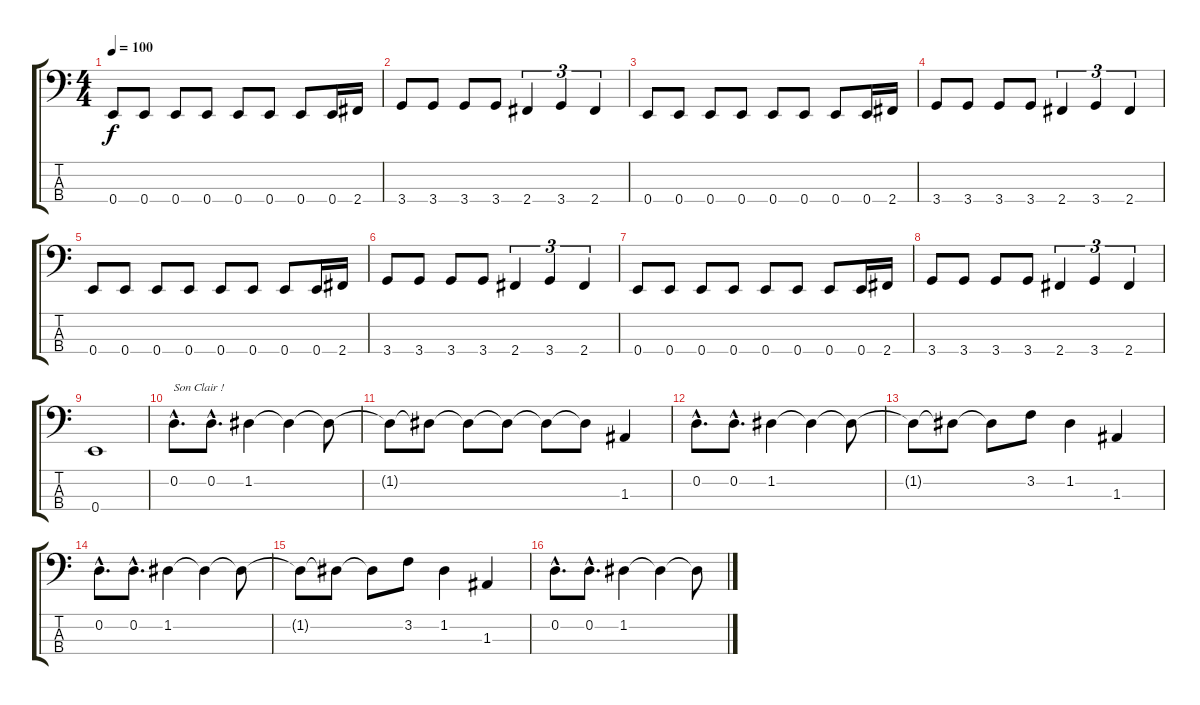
\track "" {instrument electricbasspick}
\staff {score tabs}
\tuning (G2 D2 A1 E1) {hide}
\ts (4 4)
\tempo 100
\clef f4
\ks c
0.4.8{dy f} 0.4.8 0.4.8 0.4.8 0.4.8 0.4.8 0.4.8 0.4.16 2.4.16 |
3.4.8 3.4.8 3.4.8 3.4.8 2.4.4{tu (3 2)} 3.4.4{tu (3 2)} 2.4.4{tu (3 2)} |
0.4.8 0.4.8 0.4.8 0.4.8 0.4.8 0.4.8 0.4.8 0.4.16 2.4.16 |
3.4.8 3.4.8 3.4.8 3.4.8 2.4.4{tu (3 2)} 3.4.4{tu (3 2)} 2.4.4{tu (3 2)} |
0.4.8 0.4.8 0.4.8 0.4.8 0.4.8 0.4.8 0.4.8 0.4.16 2.4.16 |
3.4.8 3.4.8 3.4.8 3.4.8 2.4.4{tu (3 2)} 3.4.4{tu (3 2)} 2.4.4{tu (3 2)} |
0.4.8 0.4.8 0.4.8 0.4.8 0.4.8 0.4.8 0.4.8 0.4.16 2.4.16 |
3.4.8 3.4.8 3.4.8 3.4.8 2.4.4{tu (3 2)} 3.4.4{tu (3 2)} 2.4.4{tu (3 2)} |
0.4.1 |
0.2{hac}.8{d txt "Son Clair !"} 0.2{hac}.8{d} 1.2.4 1.2{t}.4 1.2{t}.8 |
1.2{t}.8 1.2{t}.8 1.2{t}.8 1.2{t}.8 1.2{t}.8 1.2{t}.8 1.3.4 |
0.2{hac}.8{d} 0.2{hac}.8{d} 1.2.4 1.2{t}.4 1.2{t}.8 |
1.2{t}.8 1.2{t}.8 1.2{t}.8 3.2.8 1.2.4 1.3.4 |
0.2{hac}.8{d} 0.2{hac}.8{d} 1.2.4 1.2{t}.4 1.2{t}.8 |
1.2{t}.8 1.2{t}.8 1.2{t}.8 3.2.8 1.2.4 1.3.4 |
0.2{hac}.8{d} 0.2{hac}.8{d} 1.2.4 1.2{t}.4 1.2{t}.8
